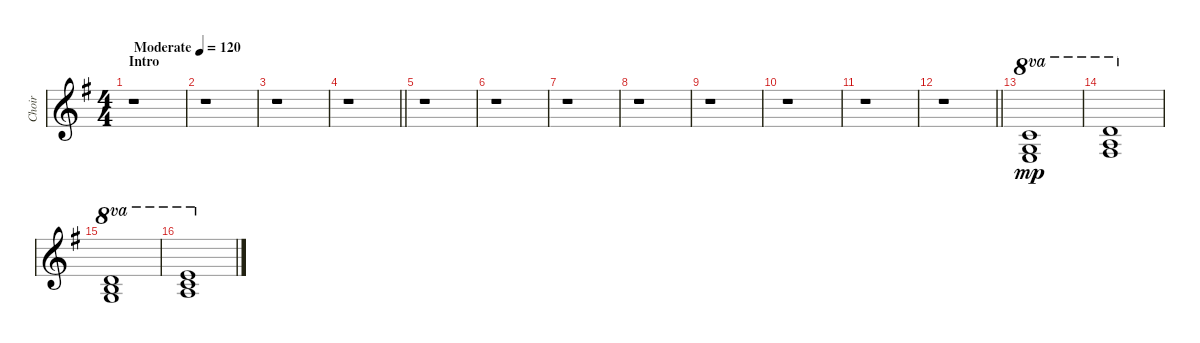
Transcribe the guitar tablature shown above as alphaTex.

\track ("Choir" "Choir") {instrument choiraahs}
\staff {score}
\tuning (E4 B3 G3 D3 A2 E2) {hide}
\ts (4 4)
\section ("" "Intro")
\tempo (120 "Moderate")
\clef g2
\ks eminor
r.1{dy mp instrument choiraahs} |
r.1 |
r.1 |
\barLineRight lightlight
r.1 |
\section ("" "")
r.1 |
r.1 |
r.1 |
r.1 |
r.1 |
r.1 |
r.1 |
\barLineRight lightlight
r.1 |
\section ("" "")
(8.1 8.2 9.3).1{ot 8va} |
(10.1 10.2 11.3).1{ot 8va} |
(10.1 12.2 12.3).1{ot 8va} |
(12.1 13.2 14.3).1{ot 8va}
